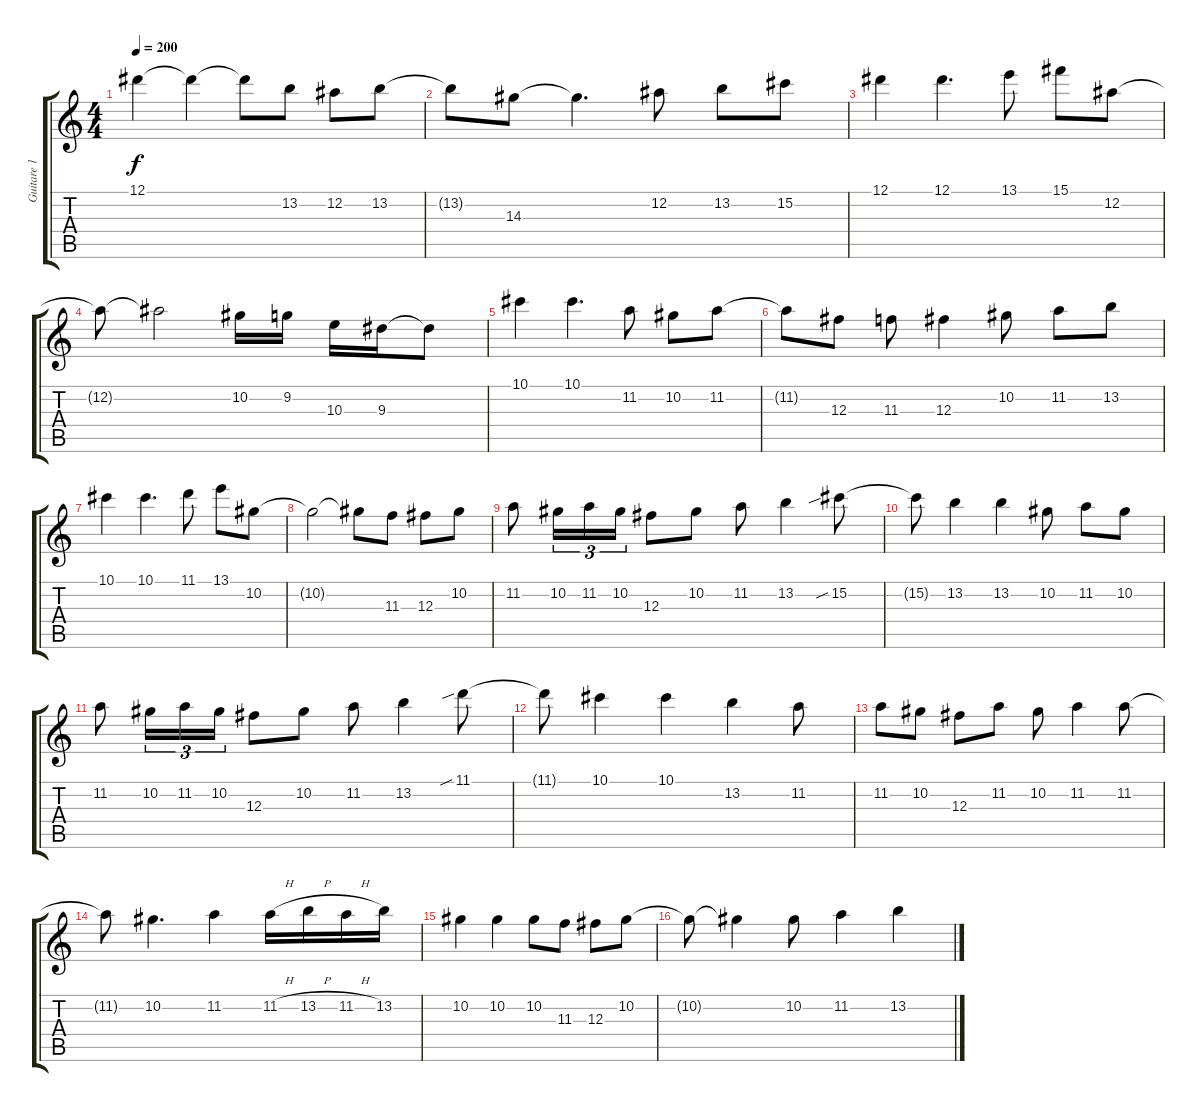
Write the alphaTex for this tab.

\track ("Guitare 1" "Guitare 1") {instrument acousticguitarnylon}
\staff {score tabs}
\tuning (Eb4 Bb3 Gb3 Db3 Ab2 Eb2) {hide}
\ts (4 4)
\tempo 200
\clef g2
\ks c
12.1.4{dy f} 12.1{t}.4 12.1{t}.8 13.2.8 12.2.8 13.2.8 |
13.2{t}.8 14.3.8 14.3{t}.4{d} 12.2.8 13.2.8 15.2.8 |
12.1.4 12.1.4{d} 13.1.8 15.1.8 12.2.8 |
12.2{t}.8 12.2{t}.2 10.2.16 9.2.16 10.3.16 9.3.16 9.3{t}.8 |
10.1.4 10.1.4{d} 11.2.8 10.2.8 11.2.8 |
11.2{t}.8 12.3.8 11.3.8 12.3.4 10.2.8 11.2.8 13.2.8 |
10.1.4 10.1.4{d} 11.1.8 13.1.8 10.2.8 |
10.2{t}.2 10.2{t}.8 11.3.8 12.3.8 10.2.8 |
11.2.8 10.2.16{tu (3 2)} 11.2.16{tu (3 2)} 10.2.16{tu (3 2)} 12.3.8 10.2.8 11.2.8 13.2.4 15.2{sib}.8 |
15.2{t}.8 13.2.4 13.2.4 10.2.8 11.2.8 10.2.8 |
11.2.8 10.2.16{tu (3 2)} 11.2.16{tu (3 2)} 10.2.16{tu (3 2)} 12.3.8 10.2.8 11.2.8 13.2.4 11.1{sib}.8 |
11.1{t}.8 10.1.4 10.1.4 13.2.4 11.2.8 |
11.2.8 10.2.8 12.3.8 11.2.8 10.2.8 11.2.4 11.2.8 |
11.2{t}.8 10.2.4{d} 11.2.4 11.2{h}.16 13.2{h}.16 11.2{h}.16 13.2.16 |
10.2.4 10.2.4 10.2.8 11.3.8 12.3.8 10.2.8 |
10.2{t}.8 10.2{t}.4 10.2.8 11.2.4 13.2.4
